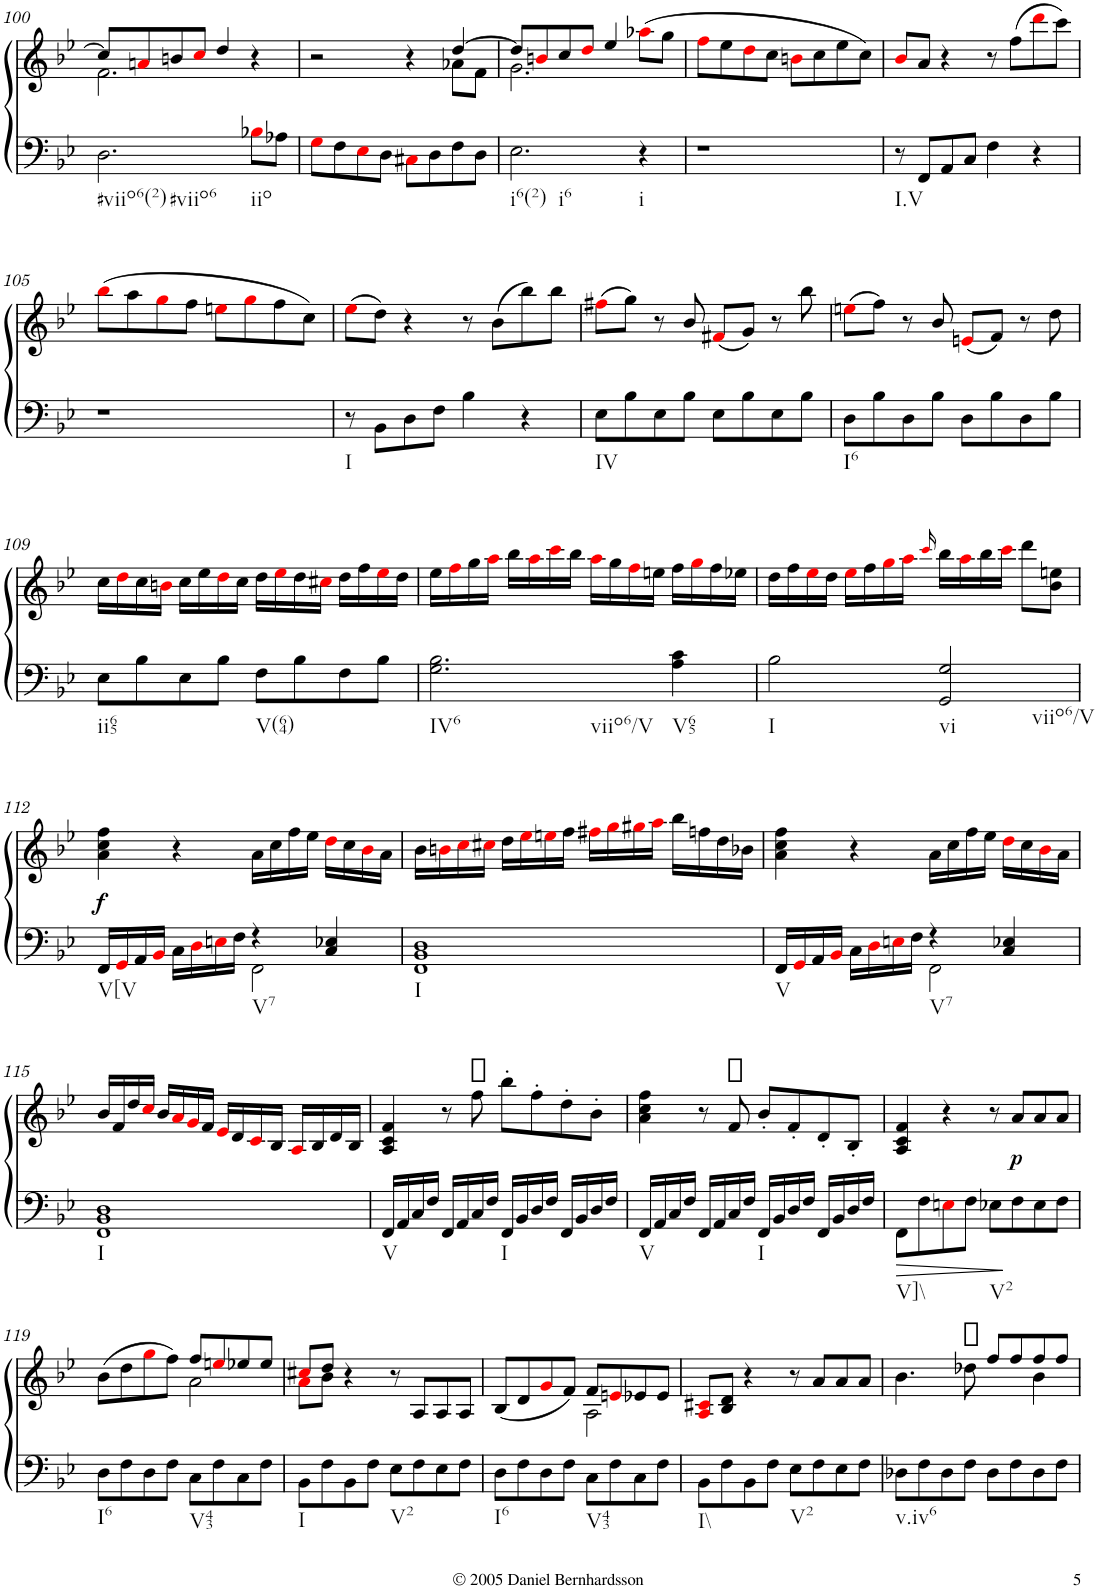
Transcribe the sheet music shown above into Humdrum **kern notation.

**kern	**kern	**dynam
*part1	*part1	*part1
*staff2	*staff1	*staff1/2
*I"Piano	*	*
*I'Pno.	*	*
!!LO:PB:g=z
*clefF4	*clefG2	*
*k[b-e-]	*k[b-e-]	*
*B-:	*B-:	*
*M4/4	*M4/4	*
*met(c)	*met(c)	*
=100	=100	=100
*	*^	*
!LO:TX:b:t=#viio6(2)	!	!	!
!LO:TX:b:t=#viio6	!	!	!
2.D\	8cc/L]	2.f\	.
.	8ani/	.	.
.	8bn/	.	.
.	8cci/J	.	.
.	4dd/	.	.
!LO:TX:b:t=iio	!	!	!
8B-Xi\L	4r	4ryy	.
8A-X\J	.	.	.
=101	=101	=101	=101
8Gi\L	2r	2ryy	.
8F\	.	.	.
8E-i\	.	.	.
8D\J	.	.	.
8C#Xi\L	4r	4ryy	.
8D\	.	.	.
8F\	[>4dd/	8a-X\L	.
8D\J	.	8f\J	.
=102	=102	=102	=102
!LO:TX:b:t=i6(2)	!	!	!
!LO:TX:b:t=i6	!	!	!
2.E-\	8dd/L]	2.g\	.
.	8bni/	.	.
.	8cc/	.	.
.	8ddi/J	.	.
.	4ee-/	.	.
!LO:TX:b:t=i	!	!	!
4r	(8aa-Xi\L	4ryy	.
.	8gg\J	.	.
*	*v	*v	*
=103	=103	=103
1r	8ffi\L	.
.	8ee-\	.
.	8ddi\	.
.	8cc\J	.
.	8bni\L	.
.	8cc\	.
.	8ee-\	.
.	8cc\J)	.
=104	=104	=104
!LO:TX:b:t=I.V	!	!
8r	8b-i/L	.
8FF/L	8a/J	.
8AA/	4r	.
8C/J	.	.
4F\	8r	.
.	(8ff\L	.
4r	8dddi\	.
.	8ccc\J)	.
!!LO:LB:g=z
=105	=105	=105
1r	(8bb-i\L	.
.	8aa\	.
.	8ggi\	.
.	8ff\J	.
.	8eeni\L	.
.	8ggi\	.
.	8ff\	.
.	8cc\J)	.
=106	=106	=106
!LO:TX:b:t=I	!	!
8r	(8ee-i\L	.
8BB-\L	8dd\J)	.
8D\	4r	.
8F\J	.	.
4B-\	8r	.
.	(8b-\L	.
4r	8bb-\)	.
.	8bb-\J	.
=107	=107	=107
!LO:TX:b:t=IV	!	!
8E-\L	(8ff#Xi\L	.
8B-\	8gg\J)	.
8E-\	8r	.
8B-\J	8b-/	.
8E-\L	(8f#Xi/L	.
8B-\	8g/J)	.
8E-\	8r	.
8B-\J	8bb-\	.
=108	=108	=108
!LO:TX:b:t=I6	!	!
8D\L	(8eeni\L	.
8B-\	8ff\J)	.
8D\	8r	.
8B-\J	8b-/	.
8D\L	(8eni/L	.
8B-\	8f/J)	.
8D\	8r	.
8B-\J	8dd\	.
!!LO:LB:g=z
=109	=109	=109
!LO:TX:b:t=ii65	!	!
8E-\L	16cc\LL	.
.	16ddi\	.
8B-\	16cc\	.
.	16bni\JJ	.
8E-\	16cc\LL	.
.	16ee-\	.
8B-\J	16ddi\	.
.	16cc\JJ	.
!LO:TX:b:t=V(64)	!	!
8F\L	16dd\LL	.
.	16ee-i\	.
8B-\	16dd\	.
.	16cc#Xi\JJ	.
8F\	16dd\LL	.
.	16ff\	.
8B-\J	16ee-i\	.
.	16dd\JJ	.
=110	=110	=110
!LO:TX:b:t=IV6	!	!
!LO:TX:b:t=viio6/V	!	!
2.G\ 2.B-\	16ee-\LL	.
.	16ffi\	.
.	16gg\	.
.	16aai\JJ	.
.	16bb-\LL	.
.	16aai\	.
.	16ccci\	.
.	16bb-\JJ	.
.	16aai\LL	.
.	16gg\	.
.	16ffi\	.
.	16een\JJ	.
!LO:TX:b:t=V65	!	!
4A\ 4c\	16ff\LL	.
.	16ggi\	.
.	16ff\	.
.	16ee-X\JJ	.
=111	=111	=111
!LO:TX:b:t=I	!	!
2B-\	16dd\LL	.
.	16ff\	.
.	16ee-i\	.
.	16dd\JJ	.
.	16ee-i\LL	.
.	16ff\	.
.	16ggi\	.
.	16aai\JJ	.
.	16qccci/	.
!LO:TX:b:t=vi	!	!
!LO:TX:b:t=viio6/V	!	!
2GG/ 2G/	16bb-\LL	.
.	16aai\	.
.	16bb-\	.
.	16ccci\JJ	.
.	8ddd\L	.
.	8b-\ 8een\J	.
!!LO:LB:g=z
=112	=112	=112
*^	*	*
!LO:TX:b:t=V[V	!	!	!
!	!	!	!LO:DY:b
16FF/LL	2ryy	4a\ 4cc\ 4ff\	f
16GGi/	.	.	.
16AA/	.	.	.
16BB-i/JJ	.	.	.
16C\LL	.	4r	.
16Di\	.	.	.
16Eni\	.	.	.
16F\JJ	.	.	.
!LO:TX:b:t=V7	!	!	!
4r	2FF\	16a\LL	.
.	.	16cc\	.
.	.	16ff\	.
.	.	16ee-\JJ	.
4C/ 4E-X/	.	16ddi\LL	.
.	.	16cc\	.
.	.	16b-i\	.
.	.	16a\JJ	.
*v	*v	*	*
=113	=113	=113
!LO:TX:b:t=I	!	!
1FF 1BB- 1D	16b-\LL	.
.	16bni\	.
.	16cci\	.
.	16cc#Xi\JJ	.
.	16dd\LL	.
.	16ee-i\	.
.	16eeni\	.
.	16ff\JJ	.
.	16ff#Xi\LL	.
.	16ggi\	.
.	16gg#Xi\	.
.	16aai\JJ	.
.	16bb-\LL	.
.	16ffn\	.
.	16dd\	.
.	16b-X\JJ	.
=114	=114	=114
*^	*	*
!LO:TX:b:t=V	!	!	!
16FF/LL	2ryy	4a\ 4cc\ 4ff\	.
16GGi/	.	.	.
16AA/	.	.	.
16BB-i/JJ	.	.	.
16C\LL	.	4r	.
16Di\	.	.	.
16Eni\	.	.	.
16F\JJ	.	.	.
!LO:TX:b:t=V7	!	!	!
4r	2FF\	16a\LL	.
.	.	16cc\	.
.	.	16ff\	.
.	.	16ee-\JJ	.
4C/ 4E-X/	.	16ddi\LL	.
.	.	16cc\	.
.	.	16b-i\	.
.	.	16a\JJ	.
*v	*v	*	*
!!LO:LB:g=z
=115	=115	=115
!LO:TX:b:t=I	!	!
1FF 1BB- 1D	16b-/LL	.
.	16f/	.
.	16dd/	.
.	16cci/JJ	.
.	16b-/LL	.
.	16ai/	.
.	16gi/	.
.	16f/JJ	.
.	16e-i/LL	.
.	16d/	.
.	16ci/	.
.	16B-/JJ	.
.	16Ai/LL	.
.	16B-/	.
.	16d/	.
.	16B-/JJ	.
=116	=116	=116
!LO:TX:b:t=V	!	!
16FF/LL	4A/ 4c/ 4f/	.
16AA/	.	.
16C/	.	.
16F/JJ	.	.
16FF/LL	8r	.
16AA/	.	.
16C/	8ff\	.
16F/JJ	.	.
!LO:TX:b:t=I	!	!
16FF/LL	8bb-'\L	.
16BB-/	.	.
16D/	8ff'\	.
16F/JJ	.	.
16FF/LL	8dd'\	.
16BB-/	.	.
16D/	8b-'\J	.
16F/JJ	.	.
=117	=117	=117
!LO:TX:b:t=V	!	!
16FF/LL	4a\ 4cc\ 4ff\	.
16AA/	.	.
16C/	.	.
16F/JJ	.	.
16FF/LL	8r	.
16AA/	.	.
16C/	8f/	.
16F/JJ	.	.
!LO:TX:b:t=I	!	!
16FF/LL	8b-'/L	.
16BB-/	.	.
16D/	8f'/	.
16F/JJ	.	.
16FF/LL	8d'/	.
16BB-/	.	.
16D/	8B-'/J	.
16F/JJ	.	.
=118	=118	=118
!LO:TX:b:t=V]\\	!	!
8FF\L	4A/ 4c/ 4f/	.
8F\	.	.
8Eni\	4r	.
8F\J	.	.
!LO:TX:b:t=V2	!	!
8E-X\L	8r	.
!	!	!LO:DY:b
8F\	8a/L	p
8E-\	8a/	.
8F\J	8a/J	.
!!LO:LB:g=z
=119	=119	=119
*	*^	*
!LO:TX:b:t=I6	!	!	!
8D\L	(8b-\L	2ryy	.
8F\	8dd\	.	.
8D\	8ggi\	.	.
8F\J	8ff\J)	.	.
!LO:TX:b:t=V43	!	!	!
8C\L	8ff/L	2a\	.
8F\	8eeni/	.	.
8C\	8ee-X/	.	.
8F\J	8ee-/J	.	.
=120	=120	=120	=120
!LO:TX:b:t=I	!	!	!
8BB-\L	8cc#Xi/L	8ai\L	.
8F\	8dd/J	8b-\J	.
8BB-\	4r	4ryy	.
8F\J	.	.	.
!LO:TX:b:t=V2	!	!	!
8E-\L	8r	2ryy	.
8F\	8A/L	.	.
8E-\	8A/	.	.
8F\J	8A/J	.	.
=121	=121	=121	=121
!LO:TX:b:t=I6	!	!	!
8D\L	(8B-/L	2ryy	.
8F\	8d/	.	.
8D\	8gi/	.	.
8F\J	8f/J)	.	.
!LO:TX:b:t=V43	!	!	!
8C\L	8f/L	2A\	.
8F\	8eni/	.	.
8C\	8e-X/	.	.
8F\J	8e-/J	.	.
*	*v	*v	*
=122	=122	=122
!LO:TX:b:t=I\\	!	!
8BB-\L	8Ai/ 8c#Xi/L	.
8F\	8B-/ 8d/J	.
8BB-\	4r	.
8F\J	.	.
!LO:TX:b:t=V2	!	!
8E-\L	8r	.
8F\	8a/L	.
8E-\	8a/	.
8F\J	8a/J	.
=123	=123	=123
*	*^	*
!LO:TX:b:t=v.iv6	!	!	!
8D-X\L	4.b-\	2ryy	.
8F\	.	.	.
8D-\	.	.	.
8F\J	8dd-X\	.	.
8D-\L	8ff/L	4ryy	.
8F\	8ff/	.	.
8D-\	8ff/	4b-\	.
8F\J	8ff/J	.	.
*	*v	*v	*
=	=	=
*-	*-	*-
